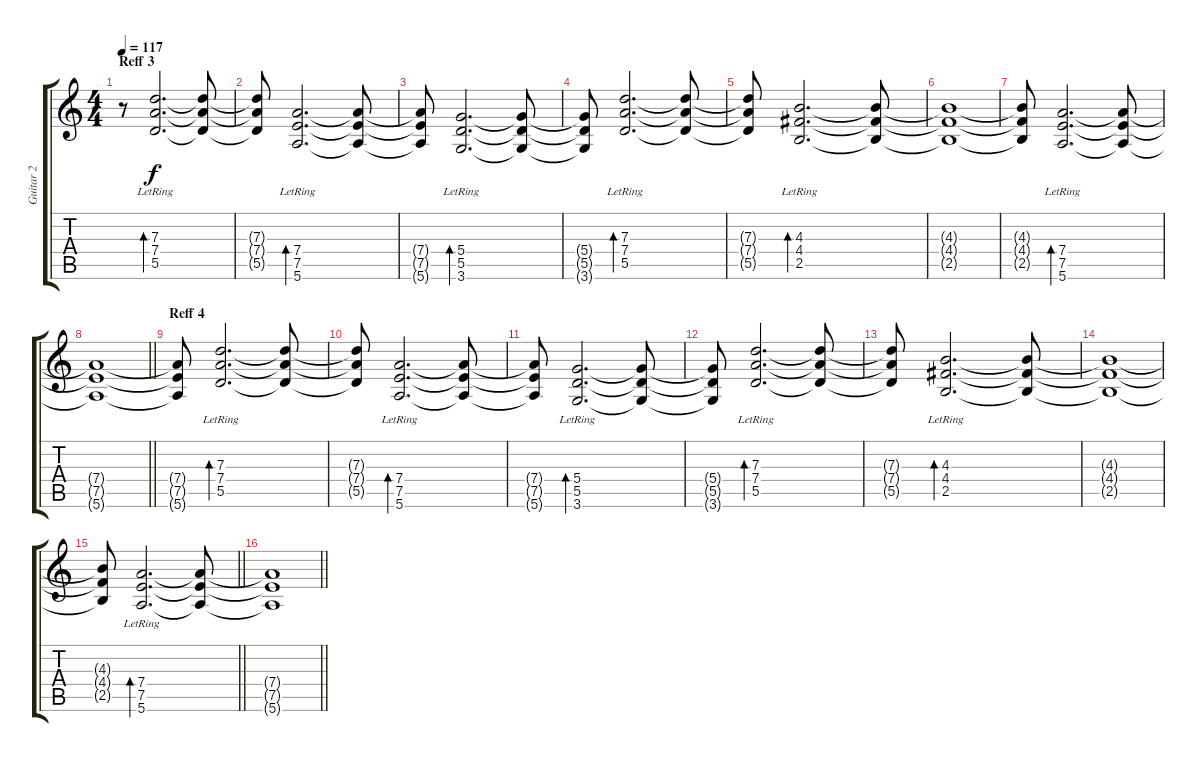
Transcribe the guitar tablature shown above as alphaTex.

\track ("Guitar 2" "Guitar 2") {instrument acousticguitarsteel}
\staff {score tabs}
\tuning (E4 B3 G3 D3 A2 E2) {hide}
\ts (4 4)
\section ("" "Reff 3")
\tempo 117
\clef g2
\ks c
r.8{dy f volume 13 balance 5} (7.3 7.4{lr} 5.5).2{d bd 240} (7.3{t} 7.4{t} 5.5{t}).8 |
(7.3{t} 7.4{t} 5.5{t}).8 (7.4 7.5 5.6{lr}).2{d bd 240} (7.4{t} 7.5{t} 5.6{t}).8 |
(7.4{t} 7.5{t} 5.6{t}).8 (5.4 5.5{lr} 3.6).2{d bd 240} (5.4{t} 5.5{t} 3.6{t}).8 |
(5.4{t} 5.5{t} 3.6{t}).8 (7.3 7.4{lr} 5.5).2{d bd 240} (7.3{t} 7.4{t} 5.5{t}).8 |
(7.3{t} 7.4{t} 5.5{t}).8 (4.3 4.4 2.5{lr}).2{d bd 240} (4.3{t} 4.4{t} 2.5{t}).8 |
(4.3{t} 4.4{t} 2.5{t}).1 |
(4.3{t} 4.4{t} 2.5{t}).8 (7.4{lr} 7.5 5.6).2{d bd 240} (7.4{t} 7.5{t} 5.6{t}).8 |
\barLineRight lightlight
(7.4{t} 7.5{t} 5.6{t}).1 |
\section ("" "Reff 4")
(7.4{t} 7.5{t} 5.6{t}).8 (7.3 7.4{lr} 5.5).2{d bd 240} (7.3{t} 7.4{t} 5.5{t}).8 |
(7.3{t} 7.4{t} 5.5{t}).8 (7.4 7.5 5.6{lr}).2{d bd 240} (7.4{t} 7.5{t} 5.6{t}).8 |
(7.4{t} 7.5{t} 5.6{t}).8 (5.4 5.5{lr} 3.6).2{d bd 240} (5.4{t} 5.5{t} 3.6{t}).8 |
(5.4{t} 5.5{t} 3.6{t}).8 (7.3 7.4{lr} 5.5).2{d bd 240} (7.3{t} 7.4{t} 5.5{t}).8 |
(7.3{t} 7.4{t} 5.5{t}).8 (4.3 4.4 2.5{lr}).2{d bd 240} (4.3{t} 4.4{t} 2.5{t}).8 |
(4.3{t} 4.4{t} 2.5{t}).1 |
\barLineRight lightlight
(4.3{t} 4.4{t} 2.5{t}).8 (7.4{lr} 7.5 5.6).2{d bd 240} (7.4{t} 7.5{t} 5.6{t}).8 |
\barLineRight lightlight
(7.4{t} 7.5{t} 5.6{t}).1
